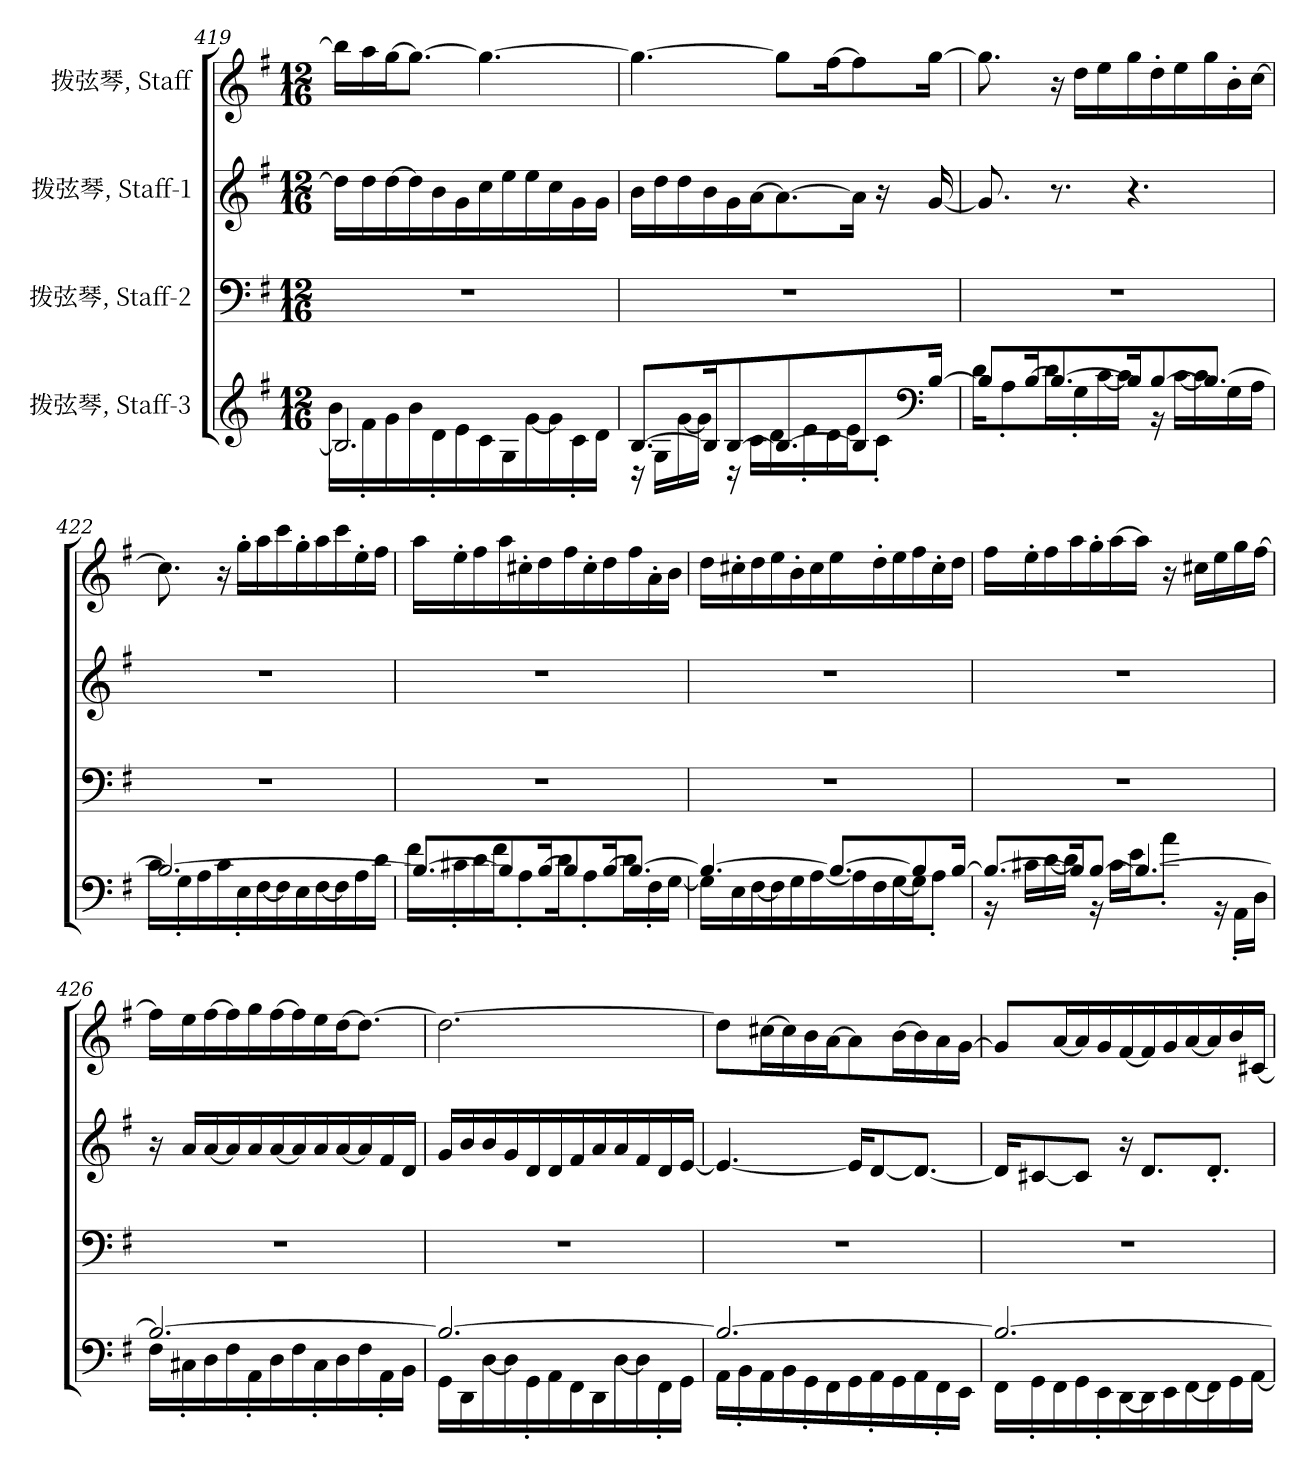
**kern	**kern	**kern	**kern
*part4	*part3	*part2	*part1
*staff4	*staff3	*staff2	*staff1
*I"拨弦琴, Staff-3	*I"拨弦琴, Staff-2	*I"拨弦琴, Staff-1	*I"拨弦琴, Staff
!!LO:LB:g=z
*clefG2	*clefF4	*clefG2	*clefG2
*k[f#]	*k[f#]	*k[f#]	*k[f#]
*M12/16	*M12/16	*M12/16	*M12/16
=419	=419	=419	=419
*^	*	*	*
2.B/]	16b\LL	2.r	16dd\LL]	16bb\LL]
.	16f#'\	.	16dd\	16aa\
.	16g\	.	[16dd\	[16gg\J
.	16b\	.	16dd\]	8.gg\J_
.	16d'\	.	16b\	.
.	16e\	.	16g\	.
.	16c\	.	16cc\	4.gg\_
.	16G\	.	16ee\	.
.	[16g\	.	16ee\	.
.	16g\]	.	16cc\	.
.	16c'\	.	16g\	.
.	16d\JJ	.	16g\JJ	.
=420	=420	=420	=420	=420
[8.B/L	16r	2.r	16b\LL	4.gg\_
.	16G\LL	.	16dd\	.
.	[16g\	.	16dd\	.
16B/K]	16g\JJ]	.	16b\	.
[8B/	16r	.	16g\	.
.	16c\LL	.	[16a\J	.
8.B/_	16d\	.	8.a\_	8gg\L]
.	16e'\	.	.	.
.	16d\	.	.	[16ff#\K
8B/]	16e\J	.	16a\Jk]	8ff#\]
.	8c'\J	.	16r	.
*clefF4	*	*	*	*
[16B/Jk	.	.	[16g/	[16gg\Jk
!!LO:PB:g=z
=421	=421	=421	=421	=421
8B/L]	16d\KL	2.r	8.g/]	8.gg\]
.	8A'\	.	.	.
[16B/K	.	.	.	.
8.B/_	16d\L	.	8.r	16r
.	16G'\	.	.	16dd\LL
.	[16c\	.	.	16ee\
16B/K]	16c\JJ]	.	4.r	16gg\
[8B/	16r	.	.	16dd'\
.	[16c\LL	.	.	16ee\
8.B/J_	16c\]	.	.	16gg\
.	16G\	.	.	16b'\
.	16A\JJ	.	.	[16cc\JJ
=422	=422	=422	=422	=422
2.B/_	16c\LL	2.r	2.r	8.cc\]
.	16G'\	.	.	.
.	16A\	.	.	.
.	16c\	.	.	16r
.	16E'\	.	.	16gg'\LL
.	[16F#\	.	.	16aa\
.	16F#\]	.	.	16ccc\
.	16E\	.	.	16gg'\
.	[16F#\	.	.	16aa\
.	16F#\]	.	.	16ccc\
.	16A\	.	.	16ee'\
.	16d\JJ	.	.	16ff#\JJ
!!LO:LB:g=z
=423	=423	=423	=423	=423
8.B/L_	16f#\LL	2.r	2.r	16aa\LL
.	16c#X'\	.	.	16ee'\
.	16d\	.	.	16ff#\
8B/]	16f#\J	.	.	16aa\
.	8A'\	.	.	16cc#X'\
[16B/K	.	.	.	16dd\
8B/]	16d\K	.	.	16ff#\
.	8A'\	.	.	16cc#'\
[16B/K	.	.	.	16dd\
8.B/J_	16d\L	.	.	16ff#\
.	16F#'\	.	.	16a'\
.	[16G\JJ	.	.	16b\JJ
=424	=424	=424	=424	=424
4.B/_	16G\LL]	2.r	2.r	16dd\LL
.	16E\	.	.	16cc#X'\
.	[16F#\	.	.	16dd\
.	16F#\]	.	.	16ee\
.	16G\	.	.	16b'\
.	[16A\	.	.	16cc#\
8.B/L_	16A\]	.	.	16ee\
.	16F#\	.	.	16dd'\
.	[16G\	.	.	16ee\
8B/]	16G\J]	.	.	16ff#\
.	8A'\J	.	.	16cc#'\
[16B/Jk	.	.	.	16dd\JJ
!!LO:LB:g=z
=425	=425	=425	=425	=425
8.B/L_	16r	2.r	2.r	16ff#\LL
.	16c#X\LL	.	.	16ee'\
.	[16d\	.	.	16ff#\
16B/K]	16d\JJ]	.	.	16aa\
[8B/J	16r	.	.	16gg'\
.	16c#\LL	.	.	[16aa\
4.B/_	16e\J	.	.	16aa\JJ]
.	8a'\J	.	.	16r
.	.	.	.	16cc#X\LL
.	16r	.	.	16ee\
.	16AA'\LL	.	.	16gg\
.	16D\JJ	.	.	[16ff#\JJ
=426	=426	=426	=426	=426
2.B/_	16F#\LL	2.r	16r	16ff#\LL]
.	16C#X'\	.	16a/LL	16ee\
.	16D\	.	[16a/	[16ff#\
.	16F#\	.	16a/]	16ff#\]
.	16AA'\	.	16a/	16gg\
.	16D\	.	[16a/	[16ff#\
.	16F#\	.	16a/]	16ff#\]
.	16C#'\	.	16a/	16ee\
.	16D\	.	[16a/	[16dd\J
.	16F#\	.	16a/]	8.dd\J_
.	16AA'\	.	16f#/	.
.	16BB\JJ	.	16d/JJ	.
!!LO:PB:g=z
=427	=427	=427	=427	=427
2.B/_	16GG\LL	2.r	16g/LL	2.dd\_
.	16DD\	.	16b/	.
.	[16D\	.	16b/	.
.	16D\]	.	16g/	.
.	16GG'\	.	16d/	.
.	16AA\	.	16d/	.
.	16FF#\	.	16f#/	.
.	16DD\	.	16a/	.
.	[16D\	.	16a/	.
.	16D\]	.	16f#/	.
.	16FF#'\	.	16d/	.
.	16GG\JJ	.	[16e/JJ	.
=428	=428	=428	=428	=428
2.B/_	16AA\LL	2.r	4.e/_	8dd\L]
.	16BB'\	.	.	.
.	16AA\	.	.	[16cc#X\L
.	16BB\	.	.	16cc#\]
.	16GG'\	.	.	16b\
.	16FF#\	.	.	[16a\J
.	16GG\	.	16e/KL]	8a\]
.	16AA'\	.	[8d/	.
.	16GG\	.	.	[16b\L
.	16AA\	.	8.d/J_	16b\]
.	16FF#'\	.	.	16a\
.	16EE\JJ	.	.	[16g\JJ
=429	=429	=429	=429	=429
2.B/_	16FF#\LL	2.r	16d/KL]	8g/L]
.	16GG'\	.	[8c#X/	.
.	16FF#\	.	.	[16a/L
.	16GG\	.	8c#/J]	16a/]
.	16EE'\	.	.	16g/
.	[16DD\	.	16r	[16f#/
.	16DD\]	.	8.d/L	16f#/]
.	16EE\	.	.	16g/
.	[16FF#\	.	.	[16a/
.	16FF#\]	.	8.d'/J	16a/]
.	16GG\	.	.	16b/
.	[16AA\JJ	.	.	[16c#X/JJ
*v	*v	*	*	*
=	=	=	=
*-	*-	*-	*-
